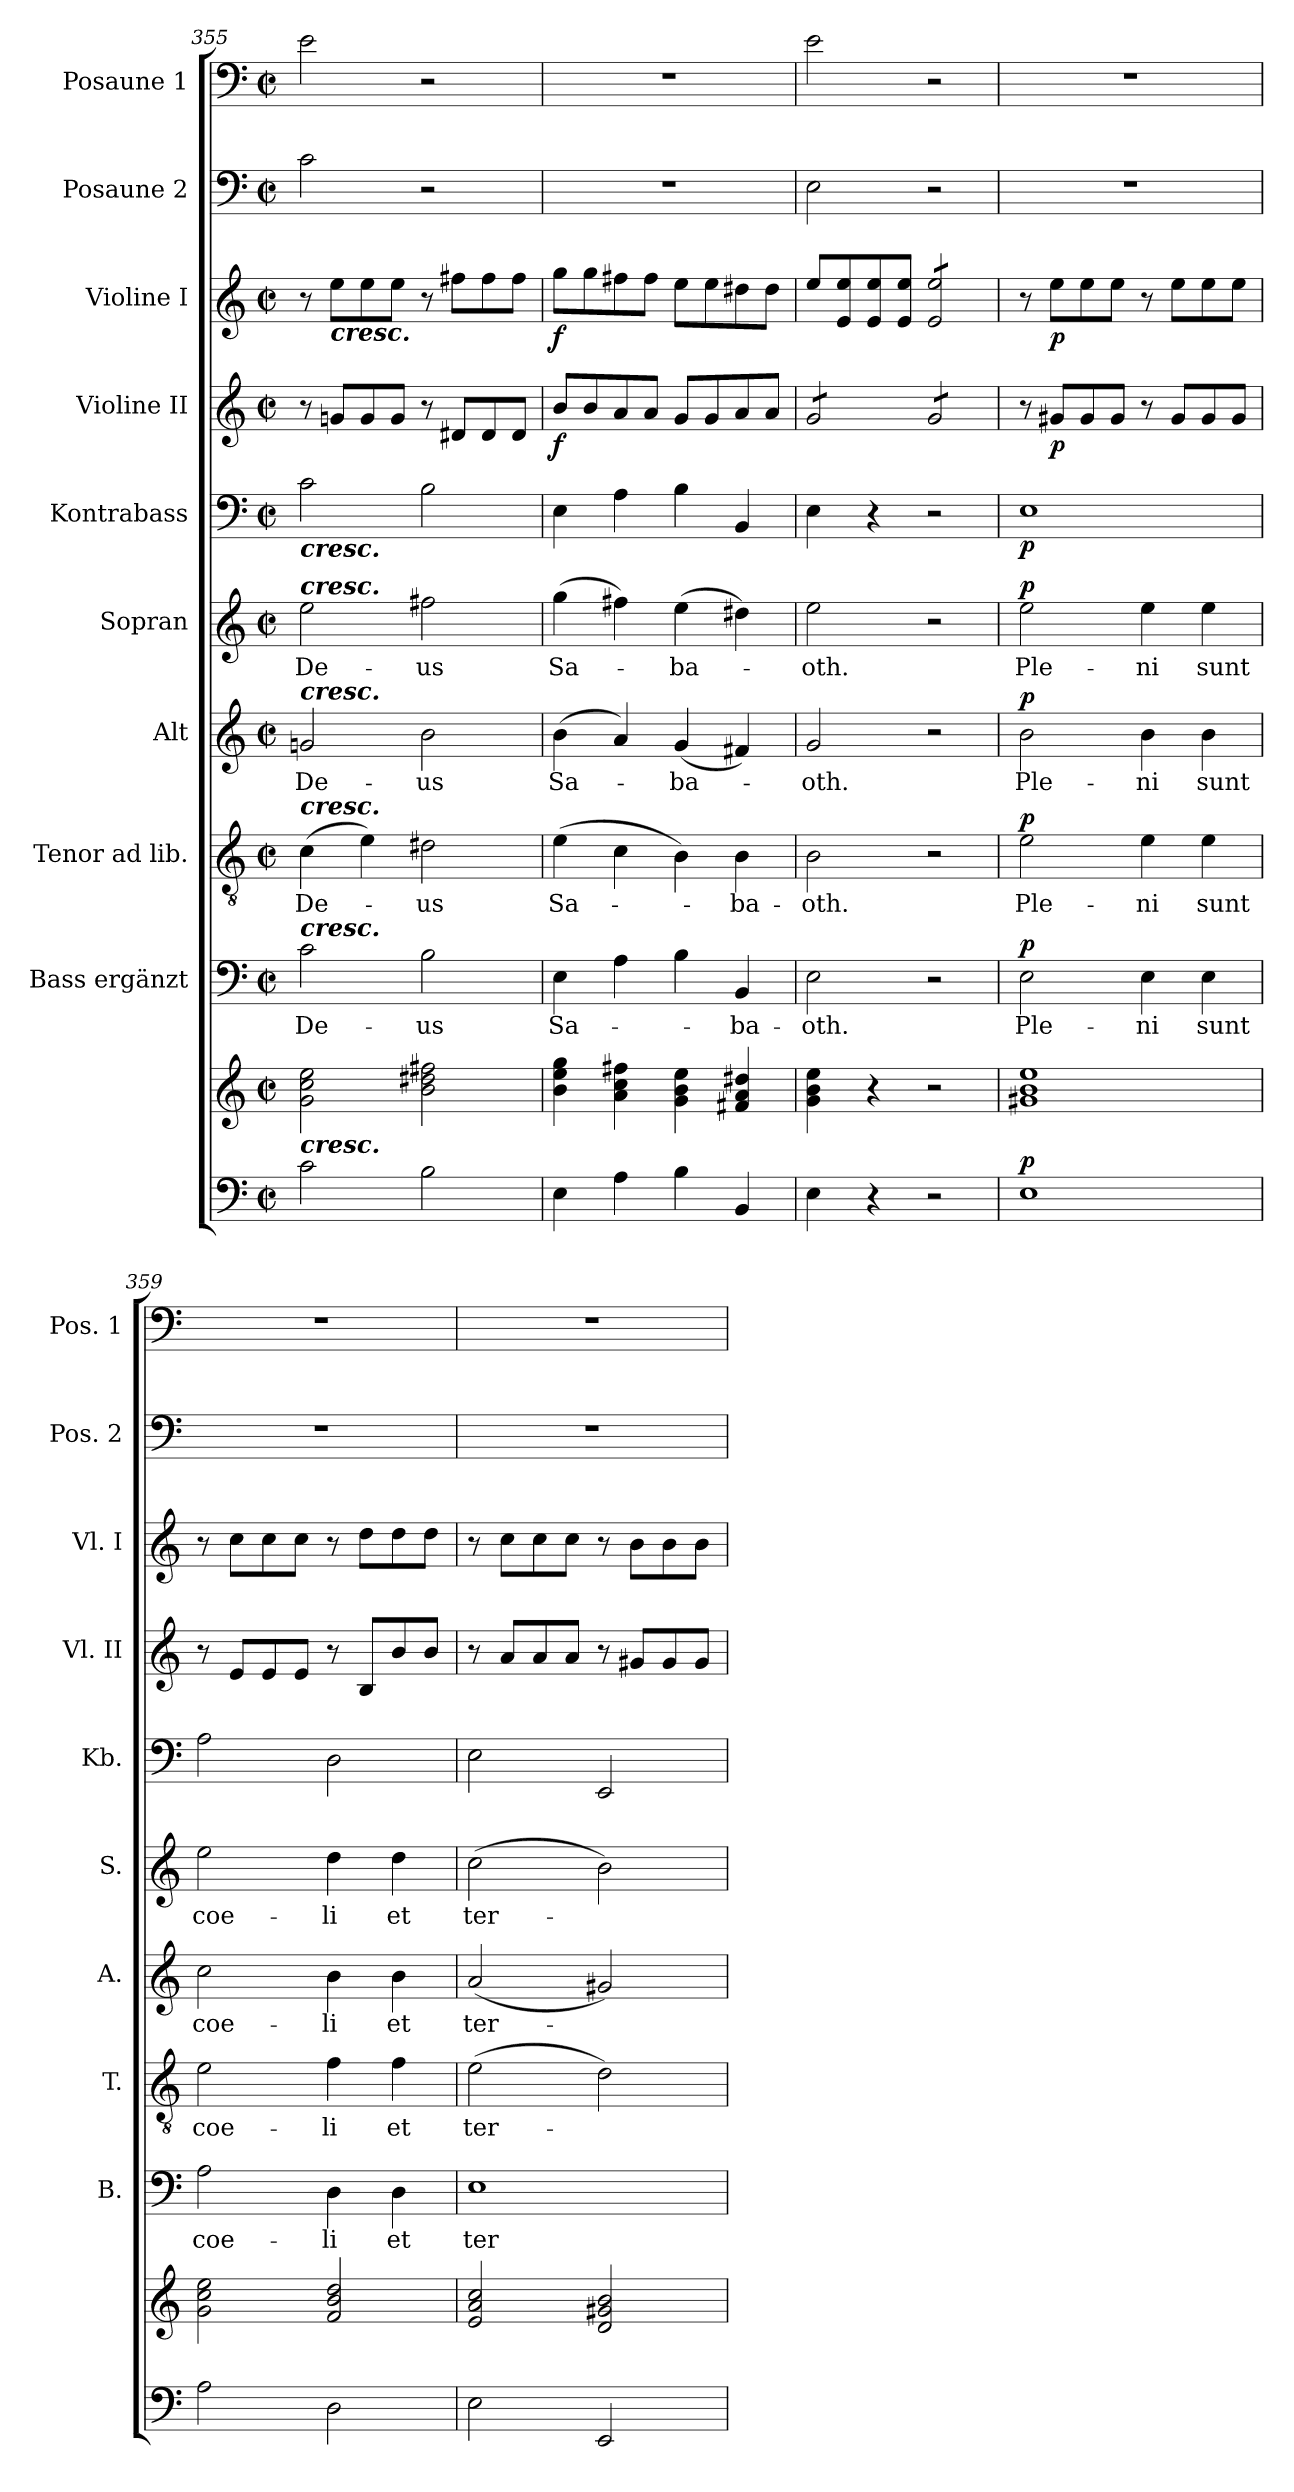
**kern	**kern	**dynam	**kern	**text	**dynam	**kern	**text	**dynam	**kern	**text	**dynam	**kern	**text	**dynam	**kern	**dynam	**kern	**dynam	**kern	**dynam	**kern	**kern
*part10	*part10	*part10	*part9	*part9	*part9	*part8	*part8	*part8	*part7	*part7	*part7	*part6	*part6	*part6	*part5	*part5	*part4	*part4	*part3	*part3	*part2	*part1
*staff11	*staff10	*staff10/11	*staff9	*staff9	*staff9	*staff8	*staff8	*staff8	*staff7	*staff7	*staff7	*staff6	*staff6	*staff6	*staff5	*staff5	*staff4	*staff4	*staff3	*staff3	*staff2	*staff1
*	*	*	*I"Bass ergänzt	*	*	*I"Tenor ad lib.	*	*	*I"Alt	*	*	*I"Sopran	*	*	*I"Kontrabass	*	*I"Violine II	*	*I"Violine I	*	*I"Posaune 2	*I"Posaune 1
*	*	*	*I'B.	*	*	*I'T.	*	*	*I'A.	*	*	*I'S.	*	*	*I'Kb.	*	*I'Vl. II	*	*I'Vl. I	*	*I'Pos. 2	*I'Pos. 1
!!LO:PB:g=z
*clefF4	*clefG2	*	*clefF4	*	*	*clefGv2	*	*	*clefG2	*	*	*clefG2	*	*	*clefF4	*	*clefG2	*	*clefG2	*	*clefF4	*clefF4
*	*	*	*	*	*	*	*	*	*	*	*	*	*	*	*ITrd7c12	*	*	*	*	*	*	*
*k[]	*k[]	*	*k[]	*	*	*k[]	*	*	*k[]	*	*	*k[]	*	*	*k[]	*	*k[]	*	*k[]	*	*k[]	*k[]
*C:	*C:	*	*C:	*	*	*C:	*	*	*C:	*	*	*C:	*	*	*C:	*	*C:	*	*C:	*	*C:	*C:
*M2/2	*M2/2	*	*M2/2	*	*	*M2/2	*	*	*M2/2	*	*	*M2/2	*	*	*M2/2	*	*M2/2	*	*M2/2	*	*M2/2	*M2/2
*met(c|)	*met(c|)	*	*met(c|)	*	*	*met(c|)	*	*	*met(c|)	*	*	*met(c|)	*	*	*met(c|)	*	*met(c|)	*	*met(c|)	*	*met(c|)	*met(c|)
=355	=355	=355	=355	=355	=355	=355	=355	=355	=355	=355	=355	=355	=355	=355	=355	=355	=355	=355	=355	=355	=355	=355
!	!	!	!	!	!	!	!	!	!	!	!	!	!	!	!LO:TX:b:Bi:t=cresc.	!	!	!	!	!	!	!
!	!	!	!	!	!	!	!	!	!	!	!	!LO:TX:a:Bi:t=cresc.	!	!	!	!	!	!	!	!	!	!
!	!	!	!	!	!	!	!	!	!LO:TX:a:Bi:t=cresc.	!	!	!	!	!	!	!	!	!	!	!	!	!
!	!	!	!	!	!	!LO:TX:a:Bi:t=cresc.	!	!	!	!	!	!	!	!	!	!	!	!	!	!	!	!
!	!	!	!LO:TX:a:Bi:t=cresc.	!	!	!	!	!	!	!	!	!	!	!	!	!	!	!	!	!	!	!
!LO:TX:a:Bi:t=cresc.	!	!	!	!	!	!	!	!	!	!	!	!	!	!	!	!	!	!	!	!	!	!
!	!	!	!	!LO:LY:b	!	!	!LO:LY:b	!	!	!LO:LY:b	!	!	!LO:LY:b	!	!	!	!	!	!	!	!	!
2c\	2g\ 2cc\ 2ee\	.	2c\	De-	.	(>4c\	De-	.	2gn/	De-	.	2ee\	De-	.	2C\	.	8r	.	8r	.	2c\	2e\
!	!	!	!	!	!	!	!	!	!	!	!	!	!	!	!	!	!	!	!LO:TX:b:Bi:t=cresc.	!	!	!
.	.	.	.	.	.	.	.	.	.	.	.	.	.	.	.	.	8gn/L	.	8ee\L	.	.	.
.	.	.	.	.	.	4e\)	.	.	.	.	.	.	.	.	.	.	8g/	.	8ee\	.	.	.
.	.	.	.	.	.	.	.	.	.	.	.	.	.	.	.	.	8g/J	.	8ee\J	.	.	.
!	!	!	!	!LO:LY:b	!	!	!LO:LY:b	!	!	!LO:LY:b	!	!	!LO:LY:b	!	!	!	!	!	!	!	!	!
2B\	2b\ 2dd#X\ 2ff#X\	.	2B\	-us	.	2d#X\	-us	.	2b\	-us	.	2ff#X\	-us	.	2BB\	.	8r	.	8r	.	2r	2r
.	.	.	.	.	.	.	.	.	.	.	.	.	.	.	.	.	8d#X/L	.	8ff#X\L	.	.	.
.	.	.	.	.	.	.	.	.	.	.	.	.	.	.	.	.	8d#/	.	8ff#\	.	.	.
.	.	.	.	.	.	.	.	.	.	.	.	.	.	.	.	.	8d#/J	.	8ff#\J	.	.	.
=356	=356	=356	=356	=356	=356	=356	=356	=356	=356	=356	=356	=356	=356	=356	=356	=356	=356	=356	=356	=356	=356	=356
!	!	!	!	!LO:LY:b	!	!	!LO:LY:b	!	!	!LO:LY:b	!	!	!LO:LY:b	!	!	!	!	!LO:DY:b	!	!LO:DY:b	!	!
4E\	4b\ 4ee\ 4gg\	.	4E\	Sa-	.	(>4e\	Sa-	.	(>4b\	Sa-	.	(>4gg\	Sa-	.	4EE\	.	8b/L	f	8gg\L	f	1r	1r
.	.	.	.	.	.	.	.	.	.	.	.	.	.	.	.	.	8b/	.	8gg\	.	.	.
4A\	4a\ 4cc\ 4ff#X\	.	4A\	.	.	4c\	.	.	4a/)	.	.	4ff#X\)	.	.	4AA\	.	8a/	.	8ff#X\	.	.	.
.	.	.	.	.	.	.	.	.	.	.	.	.	.	.	.	.	8a/J	.	8ff#\J	.	.	.
!	!	!	!	!	!	!	!	!	!	!LO:LY:b	!	!	!LO:LY:b	!	!	!	!	!	!	!	!	!
4B\	4g\ 4b\ 4ee\	.	4B\	.	.	4B\)	.	.	(<4g/	-ba-	.	(>4ee\	-ba-	.	4BB\	.	8g/L	.	8ee\L	.	.	.
.	.	.	.	.	.	.	.	.	.	.	.	.	.	.	.	.	8g/	.	8ee\	.	.	.
!	!	!	!	!LO:LY:b	!	!	!LO:LY:b	!	!	!	!	!	!	!	!	!	!	!	!	!	!	!
4BB/	4f#X/ 4a/ 4dd#X/	.	4BB/	-ba-	.	4B\	-ba-	.	4f#X/)	.	.	4dd#X\)	.	.	4BBB/	.	8a/	.	8dd#X\	.	.	.
.	.	.	.	.	.	.	.	.	.	.	.	.	.	.	.	.	8a/J	.	8dd#\J	.	.	.
=357	=357	=357	=357	=357	=357	=357	=357	=357	=357	=357	=357	=357	=357	=357	=357	=357	=357	=357	=357	=357	=357	=357
!	!	!	!	!LO:LY:b	!	!	!LO:LY:b	!	!	!LO:LY:b	!	!	!LO:LY:b	!	!	!	!	!	!	!	!	!
*	*	*	*	*	*	*	*	*	*	*	*	*	*	*	*	*	*tremolo	*	*	*	*	*
4E\	4g\ 4b\ 4ee\	.	2E\	-oth.	.	2B\	-oth.	.	2g/	-oth.	.	2ee\	-oth.	.	4EE\	.	8g/L	.	8ee/L	.	2E\	2e\
.	.	.	.	.	.	.	.	.	.	.	.	.	.	.	.	.	8g/	.	8e/ 8ee/	.	.	.
4r	4r	.	.	.	.	.	.	.	.	.	.	.	.	.	4r	.	8g/	.	8e/ 8ee/	.	.	.
.	.	.	.	.	.	.	.	.	.	.	.	.	.	.	.	.	8g/J	.	8e/ 8ee/J	.	.	.
*	*	*	*	*	*	*	*	*	*	*	*	*	*	*	*	*	*	*	*tremolo	*	*	*
2r	2r	.	2r	.	.	2r	.	.	2r	.	.	2r	.	.	2r	.	8g/L	.	8e/ 8ee/L	.	2r	2r
.	.	.	.	.	.	.	.	.	.	.	.	.	.	.	.	.	8g/	.	8e/ 8ee/	.	.	.
.	.	.	.	.	.	.	.	.	.	.	.	.	.	.	.	.	8g/	.	8e/ 8ee/	.	.	.
.	.	.	.	.	.	.	.	.	.	.	.	.	.	.	.	.	8g/J	.	8e/ 8ee/J	.	.	.
*	*	*	*	*	*	*	*	*	*	*	*	*	*	*	*	*	*	*	*Xtremolo	*	*	*
*	*	*	*	*	*	*	*	*	*	*	*	*	*	*	*	*	*Xtremolo	*	*	*	*	*
=358	=358	=358	=358	=358	=358	=358	=358	=358	=358	=358	=358	=358	=358	=358	=358	=358	=358	=358	=358	=358	=358	=358
!	!	!LO:DY:a=2	!	!LO:LY:b	!LO:DY:a	!	!LO:LY:b	!LO:DY:a	!	!LO:LY:b	!LO:DY:a	!	!LO:LY:b	!LO:DY:a	!	!LO:DY:b	!	!	!	!	!	!
1E	1g#X 1b 1ee	p	2E\	Ple-	p	2e\	Ple-	p	2b\	Ple-	p	2ee\	Ple-	p	1EE	p	8r	.	8r	.	1r	1r
!	!	!	!	!	!	!	!	!	!	!	!	!	!	!	!	!	!	!LO:DY:b	!	!LO:DY:b	!	!
.	.	.	.	.	.	.	.	.	.	.	.	.	.	.	.	.	8g#X/L	p	8ee\L	p	.	.
.	.	.	.	.	.	.	.	.	.	.	.	.	.	.	.	.	8g#/	.	8ee\	.	.	.
.	.	.	.	.	.	.	.	.	.	.	.	.	.	.	.	.	8g#/J	.	8ee\J	.	.	.
!	!	!	!	!LO:LY:b	!	!	!LO:LY:b	!	!	!LO:LY:b	!	!	!LO:LY:b	!	!	!	!	!	!	!	!	!
.	.	.	4E\	-ni	.	4e\	-ni	.	4b\	-ni	.	4ee\	-ni	.	.	.	8r	.	8r	.	.	.
.	.	.	.	.	.	.	.	.	.	.	.	.	.	.	.	.	8g#/L	.	8ee\L	.	.	.
!	!	!	!	!LO:LY:b	!	!	!LO:LY:b	!	!	!LO:LY:b	!	!	!LO:LY:b	!	!	!	!	!	!	!	!	!
.	.	.	4E\	sunt	.	4e\	sunt	.	4b\	sunt	.	4ee\	sunt	.	.	.	8g#/	.	8ee\	.	.	.
.	.	.	.	.	.	.	.	.	.	.	.	.	.	.	.	.	8g#/J	.	8ee\J	.	.	.
=359	=359	=359	=359	=359	=359	=359	=359	=359	=359	=359	=359	=359	=359	=359	=359	=359	=359	=359	=359	=359	=359	=359
!	!	!	!	!LO:LY:b	!	!	!LO:LY:b	!	!	!LO:LY:b	!	!	!LO:LY:b	!	!	!	!	!	!	!	!	!
2A\	2g\ 2cc\ 2ee\	.	2A\	coe-	.	2e\	coe-	.	2cc\	coe-	.	2ee\	coe-	.	2AA\	.	8r	.	8r	.	1r	1r
.	.	.	.	.	.	.	.	.	.	.	.	.	.	.	.	.	8e/L	.	8cc\L	.	.	.
.	.	.	.	.	.	.	.	.	.	.	.	.	.	.	.	.	8e/	.	8cc\	.	.	.
.	.	.	.	.	.	.	.	.	.	.	.	.	.	.	.	.	8e/J	.	8cc\J	.	.	.
!	!	!	!	!LO:LY:b	!	!	!LO:LY:b	!	!	!LO:LY:b	!	!	!LO:LY:b	!	!	!	!	!	!	!	!	!
2D\	2f/ 2b/ 2dd/	.	4D\	-li	.	4f\	-li	.	4b\	-li	.	4dd\	-li	.	2DD\	.	8r	.	8r	.	.	.
.	.	.	.	.	.	.	.	.	.	.	.	.	.	.	.	.	8B/L	.	8dd\L	.	.	.
!	!	!	!	!LO:LY:b	!	!	!LO:LY:b	!	!	!LO:LY:b	!	!	!LO:LY:b	!	!	!	!	!	!	!	!	!
.	.	.	4D\	et	.	4f\	et	.	4b\	et	.	4dd\	et	.	.	.	8b/	.	8dd\	.	.	.
.	.	.	.	.	.	.	.	.	.	.	.	.	.	.	.	.	8b/J	.	8dd\J	.	.	.
!!LO:PB:g=z
=360	=360	=360	=360	=360	=360	=360	=360	=360	=360	=360	=360	=360	=360	=360	=360	=360	=360	=360	=360	=360	=360	=360
!	!	!	!	!LO:LY:b	!	!	!LO:LY:b	!	!	!LO:LY:b	!	!	!LO:LY:b	!	!	!	!	!	!	!	!	!
2E\	2e/ 2a/ 2cc/	.	1E	ter-	.	(>2e\	ter-	.	(<2a/	ter-	.	(>2cc\	ter-	.	2EE\	.	8r	.	8r	.	1r	1r
.	.	.	.	.	.	.	.	.	.	.	.	.	.	.	.	.	8a/L	.	8cc\L	.	.	.
.	.	.	.	.	.	.	.	.	.	.	.	.	.	.	.	.	8a/	.	8cc\	.	.	.
.	.	.	.	.	.	.	.	.	.	.	.	.	.	.	.	.	8a/J	.	8cc\J	.	.	.
2EE/	2d/ 2g#X/ 2b/	.	.	.	.	2d\)	.	.	2g#X/)	.	.	2b\)	.	.	2EEE/	.	8r	.	8r	.	.	.
.	.	.	.	.	.	.	.	.	.	.	.	.	.	.	.	.	8g#X/L	.	8b\L	.	.	.
.	.	.	.	.	.	.	.	.	.	.	.	.	.	.	.	.	8g#/	.	8b\	.	.	.
.	.	.	.	.	.	.	.	.	.	.	.	.	.	.	.	.	8g#/J	.	8b\J	.	.	.
=	=	=	=	=	=	=	=	=	=	=	=	=	=	=	=	=	=	=	=	=	=	=
*-	*-	*-	*-	*-	*-	*-	*-	*-	*-	*-	*-	*-	*-	*-	*-	*-	*-	*-	*-	*-	*-	*-
